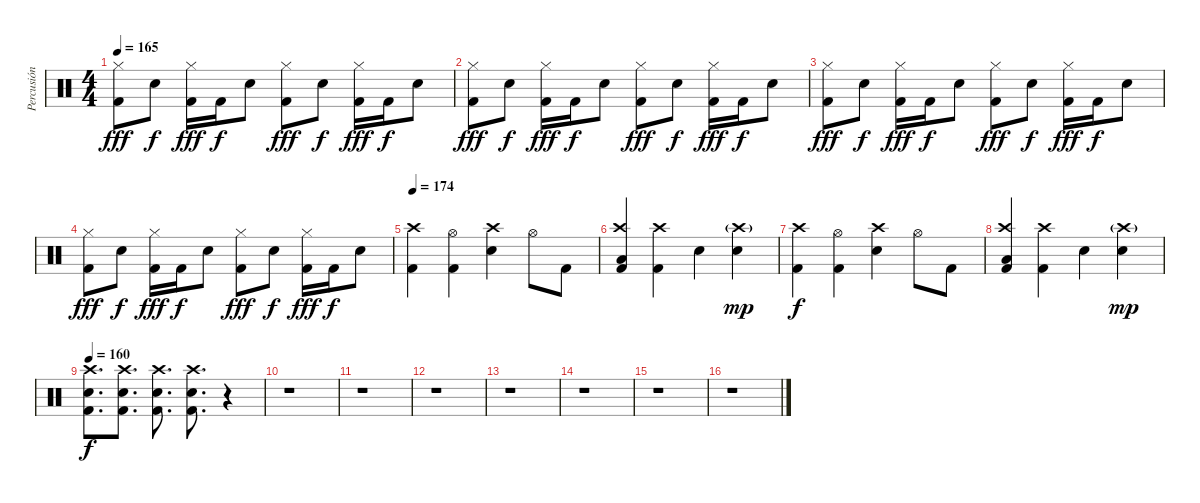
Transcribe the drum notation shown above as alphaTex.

\track ("Percusión" "Percusión") {instrument percussion}
\staff {score}
\articulation defaults
\ts (4 4)
\tempo 165
\clef neutral
\ks c
("Hi-Hat (closed)" "Kick (hit) 2").8{dy fff} "Electric Snare (hit)".8{dy f} ("Hi-Hat (closed)" "Kick (hit) 2").16{dy fff} "Kick (hit) 2".16{dy f} "Electric Snare (hit)".8 ("Hi-Hat (closed)" "Kick (hit) 2").8{dy fff} "Electric Snare (hit)".8{dy f} ("Hi-Hat (closed)" "Kick (hit) 2").16{dy fff} "Kick (hit) 2".16{dy f} "Electric Snare (hit)".8 |
("Hi-Hat (closed)" "Kick (hit) 2").8{dy fff} "Electric Snare (hit)".8{dy f} ("Hi-Hat (closed)" "Kick (hit) 2").16{dy fff} "Kick (hit) 2".16{dy f} "Electric Snare (hit)".8 ("Hi-Hat (closed)" "Kick (hit) 2").8{dy fff} "Electric Snare (hit)".8{dy f} ("Hi-Hat (closed)" "Kick (hit) 2").16{dy fff} "Kick (hit) 2".16{dy f} "Electric Snare (hit)".8 |
("Hi-Hat (closed)" "Kick (hit) 2").8{dy fff} "Electric Snare (hit)".8{dy f} ("Hi-Hat (closed)" "Kick (hit) 2").16{dy fff} "Kick (hit) 2".16{dy f} "Electric Snare (hit)".8 ("Hi-Hat (closed)" "Kick (hit) 2").8{dy fff} "Electric Snare (hit)".8{dy f} ("Hi-Hat (closed)" "Kick (hit) 2").16{dy fff} "Kick (hit) 2".16{dy f} "Electric Snare (hit)".8 |
("Hi-Hat (closed)" "Kick (hit) 2").8{dy fff} "Electric Snare (hit)".8{dy f} ("Hi-Hat (closed)" "Kick (hit) 2").16{dy fff} "Kick (hit) 2".16{dy f} "Electric Snare (hit)".8 ("Hi-Hat (closed)" "Kick (hit) 2").8{dy fff} "Electric Snare (hit)".8{dy f} ("Hi-Hat (closed)" "Kick (hit) 2").16{dy fff} "Kick (hit) 2".16{dy f} "Electric Snare (hit)".8 |
\tempo 174
("Crash high (hit)" "Kick (hit) 2").4 ("Hi-Hat (open)" "Kick (hit) 2").4 ("Crash high (hit)" "Electric Snare (hit)").4 "Hi-Hat (open)".8 "Kick (hit) 2".8 |
("Crash high (hit)" "Low Tom (hit)" "Kick (hit) 2").4 ("Crash high (hit)" "Kick (hit) 2").4 "Electric Snare (hit)".4 ("Crash high (hit)"{g} "Electric Snare (hit)").4{dy mp} |
("Crash high (hit)" "Kick (hit) 2").4{dy f} ("Hi-Hat (open)" "Kick (hit) 2").4 ("Crash high (hit)" "Electric Snare (hit)").4 "Hi-Hat (open)".8 "Kick (hit) 2".8 |
("Crash high (hit)" "Low Tom (hit)" "Kick (hit) 2").4 ("Crash high (hit)" "Kick (hit) 2").4 "Electric Snare (hit)".4 ("Crash high (hit)"{g} "Electric Snare (hit)").4{dy mp} |
\tempo 160
("Crash high (hit)" "Electric Snare (hit)" "Kick (hit) 2").8{d dy f} ("Crash high (hit)" "Electric Snare (hit)" "Kick (hit) 2").8{d} ("Crash high (hit)" "Electric Snare (hit)" "Kick (hit) 2").8{d} ("Crash high (hit)" "Electric Snare (hit)" "Kick (hit) 2").8{d} r.4 |
r.1 |
r.1 |
r.1 |
r.1 |
r.1 |
r.1 |
r.1
